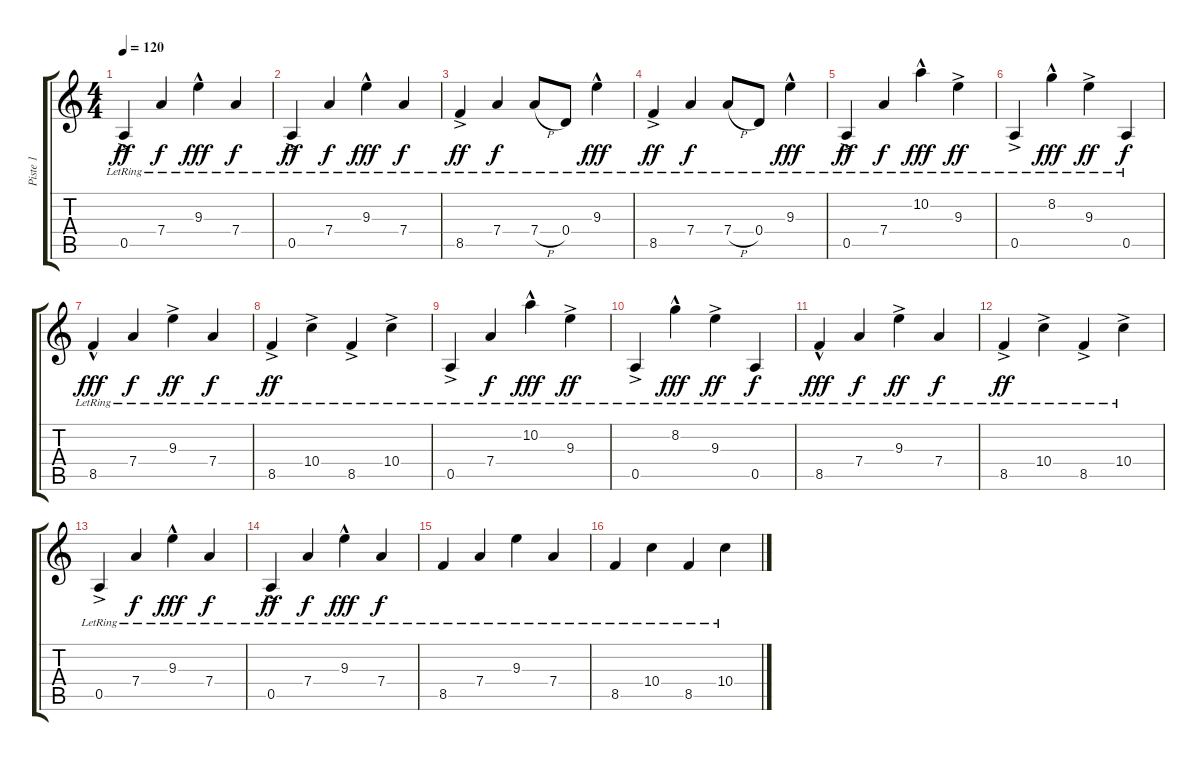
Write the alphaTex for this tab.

\track ("Piste 1" "Piste 1") {instrument electricguitarclean}
\staff {score tabs}
\tuning (E4 B3 G3 D3 A2 E2) {hide}
\ts (4 4)
\tempo 120
\clef g2
\ks c
0.5{ac lr}.4{dy ff} 7.4{lr}.4{dy f} 9.3{hac lr}.4{dy fff} 7.4{lr}.4{dy f} |
0.5{ac lr}.4{dy ff} 7.4{lr}.4{dy f} 9.3{hac lr}.4{dy fff} 7.4{lr}.4{dy f} |
8.5{ac lr}.4{dy ff} 7.4{lr}.4{dy f} 7.4{h lr}.8 0.4{lr}.8 9.3{hac lr}.4{dy fff} |
8.5{ac lr}.4{dy ff} 7.4{lr}.4{dy f} 7.4{h lr}.8 0.4{lr}.8 9.3{hac lr}.4{dy fff} |
0.5{ac lr}.4{dy ff} 7.4{lr}.4{dy f} 10.2{hac lr}.4{dy fff} 9.3{ac lr}.4{dy ff} |
0.5{ac lr}.4 8.2{hac lr}.4{dy fff} 9.3{ac lr}.4{dy ff} 0.5{lr}.4{dy f} |
8.5{hac lr}.4{dy fff} 7.4{lr}.4{dy f} 9.3{ac lr}.4{dy ff} 7.4{lr}.4{dy f} |
8.5{ac lr}.4{dy ff} 10.4{ac lr}.4 8.5{ac lr}.4 10.4{ac lr}.4 |
0.5{ac lr}.4 7.4{lr}.4{dy f} 10.2{hac lr}.4{dy fff} 9.3{ac lr}.4{dy ff} |
0.5{ac lr}.4 8.2{hac lr}.4{dy fff} 9.3{ac lr}.4{dy ff} 0.5{lr}.4{dy f} |
8.5{hac lr}.4{dy fff} 7.4{lr}.4{dy f} 9.3{ac lr}.4{dy ff} 7.4{lr}.4{dy f} |
8.5{ac lr}.4{dy ff} 10.4{ac lr}.4 8.5{ac lr}.4 10.4{ac lr}.4 |
0.5{ac lr}.4 7.4{lr}.4{dy f} 9.3{hac lr}.4{dy fff} 7.4{lr}.4{dy f} |
0.5{ac lr}.4{dy ff} 7.4{lr}.4{dy f} 9.3{hac lr}.4{dy fff} 7.4{lr}.4{dy f} |
8.5{lr}.4 7.4{lr}.4 9.3{lr}.4 7.4{lr}.4 |
8.5{lr}.4 10.4{lr}.4 8.5{lr}.4 10.4{lr}.4
